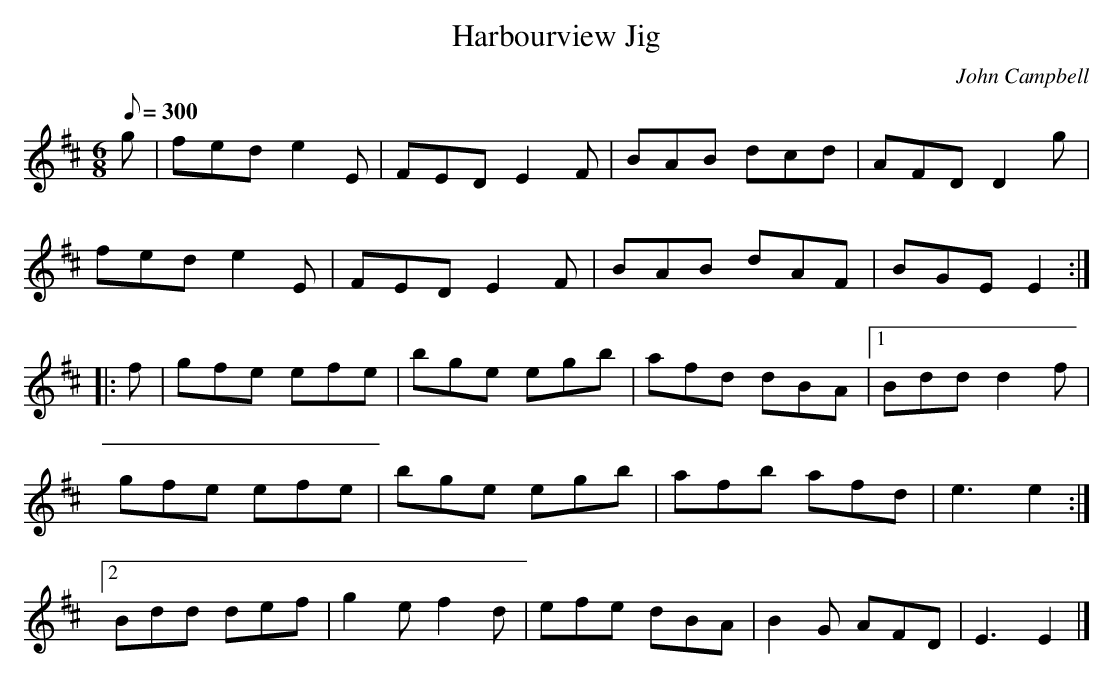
X:1
T:Harbourview Jig
C:John Campbell
L:1/8
M:6/8
Q:300
K:Edor
g|fed e2 E|FED E2 F|BAB dcd|AFD D2 g|
fed e2 E|FED E2 F|BAB dAF|BGE E2:|
|:f|gfe efe|bge egb|afd dBA|[1Bdd d2 f|
gfe efe|bge egb|afb afd|e3 e2:|
[2Bdd def|g2 e f2 d|efe dBA|B2 G AFD|E3 E2|]
